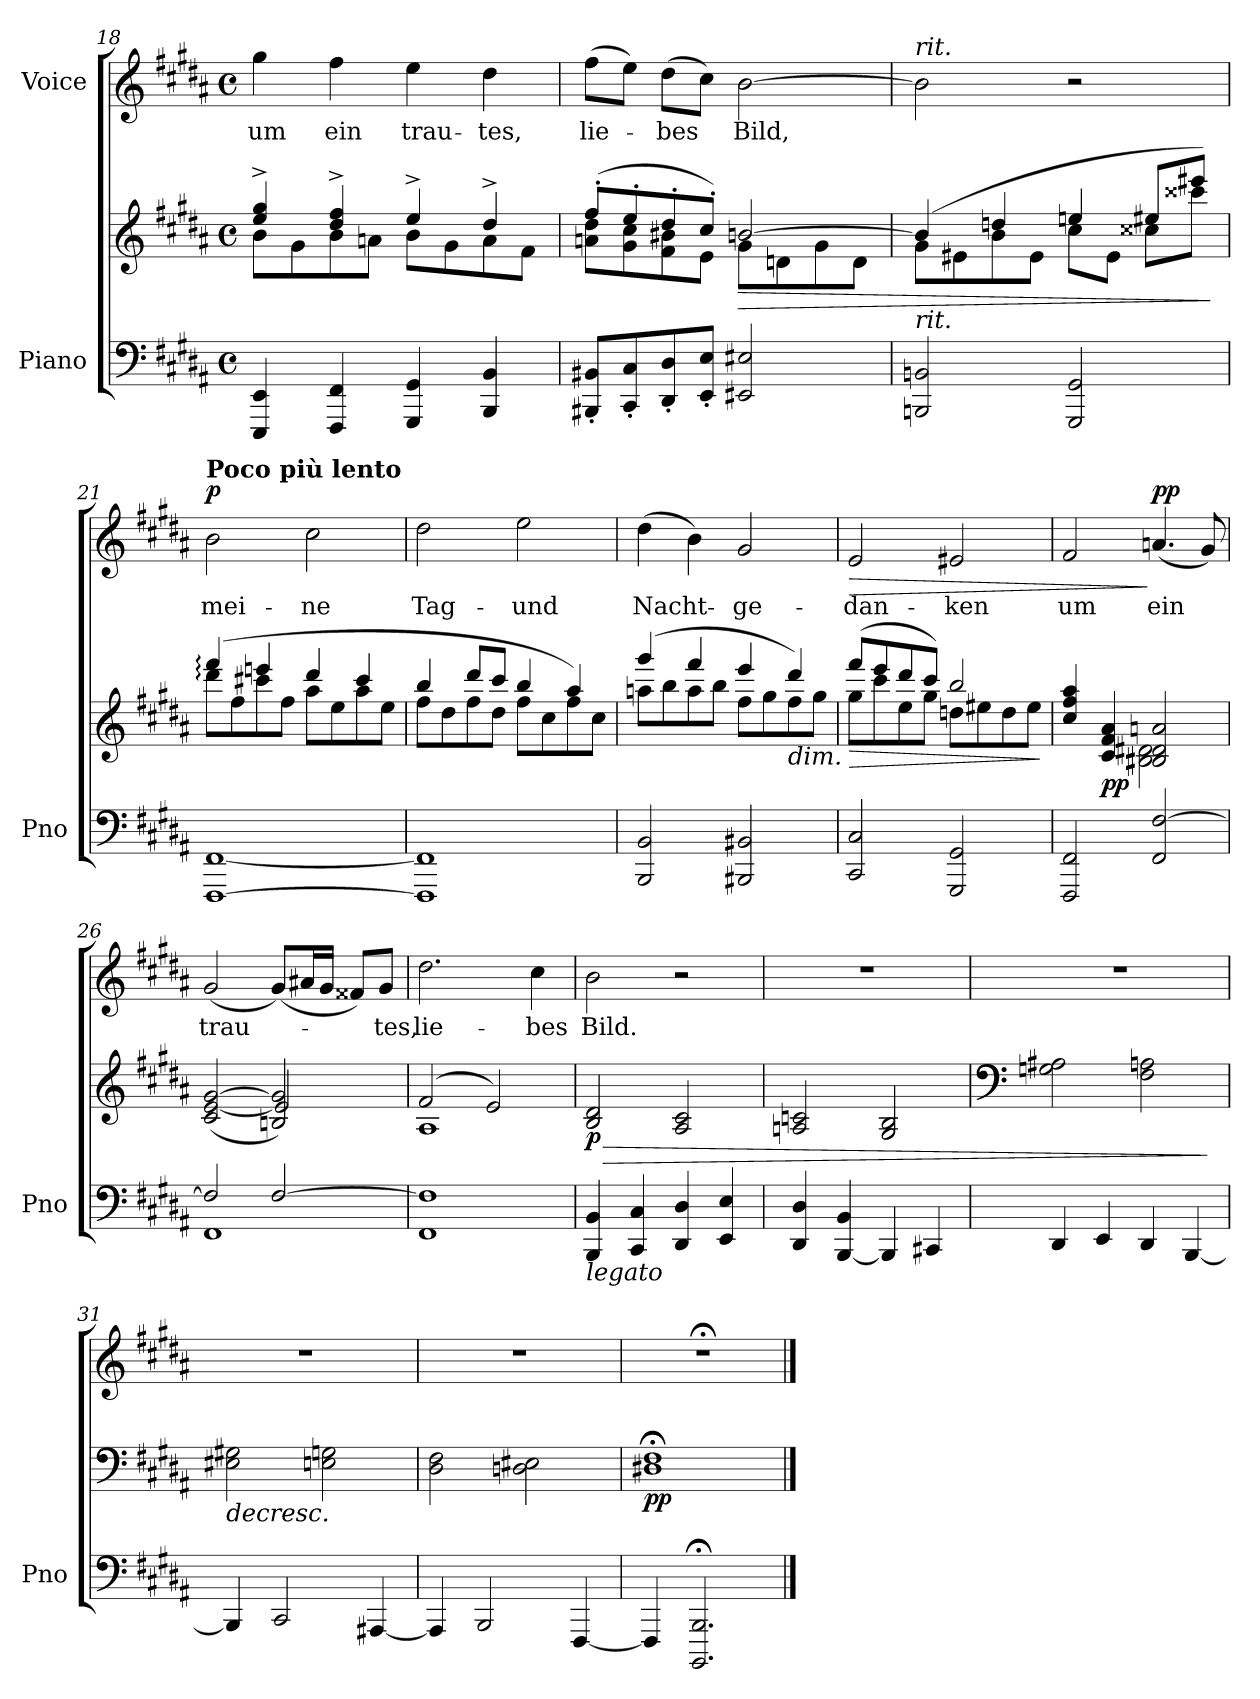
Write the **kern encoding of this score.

**kern	**kern	**dynam	**kern	**text	**dynam
*part2	*part2	*part2	*part1	*part1	*part1
*staff3	*staff2	*staff2/3	*staff1	*staff1	*staff1
*I"Piano	*	*	*I"Voice	*	*
*I'Pno	*	*	*	*	*
!!LO:PB:g=z
*clefF4	*clefG2	*	*clefG2	*	*
*k[f#c#g#d#a#]	*k[f#c#g#d#a#]	*	*k[f#c#g#d#a#]	*	*
*M4/4	*M4/4	*	*M4/4	*	*
*met(c)	*met(c)	*	*met(c)	*	*
=18	=18	=18	=18	=18	=18
*	*^	*	*	*	*
!	!	!	!	!	!LO:LY:b	!
4EEE/ 4EE/	4ee/^ 4gg#/^	8b\L	.	4gg#\	um	.
.	.	8g#\	.	.	.	.
!	!	!	!	!	!LO:LY:b	!
4FFF#/ 4FF#/	4dd#/^ 4ff#/^	8b\	.	4ff#\	ein	.
.	.	8an\J	.	.	.	.
!	!	!	!	!	!LO:LY:b	!
4GGG#/ 4GG#/	4ee^/	8b\L	.	4ee\	trau-	.
.	.	8g#\	.	.	.	.
!	!	!	!	!	!LO:LY:b	!
4BBB/ 4BB/	4dd#^/	8a\	.	4dd#\	-tes,	.
.	.	8f#\J	.	.	.	.
=19	=19	=19	=19	=19	=19	=19
!	!	!	!	!	!LO:LY:b	!
8BBB#X/' 8BB#X/'L	(>8ff#'/L	8an\ 8dd#\L	.	(>8ff#\L	lie-	.
8CC#/' 8C#/'	8ee'/	8g#\ 8cc#\	.	8ee\J)	.	.
!	!	!	!	!	!LO:LY:b	!
8DD#/' 8D#/'	8dd#'/	8f#\ 8b#X\	.	(>8dd#\L	-bes	.
8EE/' 8E/'J	8cc#'/J)	8e\J	.	8cc#\J)	.	.
!	!	!	!LO:HP:b	!	!LO:LY:b	!
2EE#X/ 2E#X/	[2bn/	8g#\L	>	[2b\	Bild,	.
.	.	8dn\	.	.	.	.
.	.	8g#\	.	.	.	.
.	.	8d\J	.	.	.	.
=20	=20	=20	=20	=20	=20	=20
!	!	!	!	!LO:TX:a:i:t=rit.	!	!
!LO:TX:a:i:t=rit.	!	!	!	!	!	!
2BBBn/ 2BBn/	(>4b/]	8g#\L	.	2b\]	.	.
.	.	8e#X\	.	.	.	.
.	4ddn/	8b\	.	.	.	.
.	.	8e#\J	.	.	.	.
2GGG#/ 2GG#/	4een/	8cc#\L	.	2r	.	.
.	.	8e#\J	.	.	.	.
.	8ee#X/L	8cc##X\L	.	.	.	.
.	8eee#X/J)	8ccc##X\J	.	.	.	.
*	*v	*v	*	*	*	*
.	.	]	.	.	.
!!LO:LB:g=z
=21	=21	=21	=21	=21	=21
*^	*^	*	*	*	*
!	!	!	!	!	!LO:TX:a:B:t=Poco più lento	!	!
!	!	!	!	!LO:DY:a=2	!	!LO:LY:b	!
!	!	!	!	!LO:DY:n=1:a=2	!	!	!LO:DY:a
[1FFF#	[1FF#	(>4fff#:/	8ddd#:\L	p other-dynamics	2b\	mei-	p
.	.	.	8ff#\	.	.	.	.
.	.	4eeen/	8ccc#X\	.	.	.	.
.	.	.	8ff#\J	.	.	.	.
!	!	!	!	!	!	!LO:LY:b	!
.	.	4ddd#/	8aa#\L	.	2cc#\	-ne	.
.	.	.	8ee\	.	.	.	.
.	.	4ccc#/	8aa#\	.	.	.	.
.	.	.	8ee\J	.	.	.	.
=22	=22	=22	=22	=22	=22	=22	=22
!	!	!	!	!	!	!LO:LY:b	!
1FFF#]	1FF#]	4bb/	8ff#\L	.	2dd#\	Tag-	.
.	.	.	8dd#\	.	.	.	.
.	.	8ddd#/L	8ff#\	.	.	.	.
.	.	8ccc#/J	8dd#\J	.	.	.	.
!	!	!	!	!	!	!LO:LY:b	!
.	.	4bb/	8ff#\L	.	2ee\	-und	.
.	.	.	8cc#\	.	.	.	.
.	.	4aa#/)	8ff#\	.	.	.	.
.	.	.	8cc#\J	.	.	.	.
*v	*v	*	*	*	*	*	*
=23	=23	=23	=23	=23	=23	=23
!	!	!	!	!	!LO:LY:b	!
2BBB/ 2BB/	(>4ggg#/	8aan\L	.	(>4dd#\	Nacht-	.
.	.	8bb\	.	.	.	.
.	4fff#/	8aa\	.	4b\)	.	.
.	.	8bb\J	.	.	.	.
!	!	!	!	!	!LO:LY:b	!
2BBB#X/ 2BB#X/	4eee/	8ff#\L	.	2g#/	-ge-	.
.	.	8gg#\	.	.	.	.
!	!LO:TX:b:i:t=dim.	!	!	!	!	!
.	4ddd#/)	8ff#\	.	.	.	.
.	.	8gg#\J	.	.	.	.
!!LO:LB:g=z
=24	=24	=24	=24	=24	=24	=24
!	!	!	!LO:HP:b	!	!LO:LY:b	!LO:HP:b
2CC#/ 2C#/	(>8fff#/L	8gg#\L	>	2e/	-dan-	>
.	8eee/	8ccc#\	.	.	.	.
.	8ddd#/	8ee\	.	.	.	.
.	8ccc#/J)	8gg#\J	.	.	.	.
!	!	!	!	!	!LO:LY:b	!
2GGG#/ 2GG#/	2bb/	8ddn\L	.	2e#X/	-ken	.
.	.	8ee#X\	.	.	.	.
.	.	8dd\	.	.	.	.
.	.	8ee#\J	.	.	.	.
*	*v	*v	*	*	*	*
.	.	]	.	.	.
=25	=25	=25	=25	=25	=25
*	*^	*	*	*	*
!	!	!	!	!	!LO:LY:b	!
2FFF#/ 2FF#/	4cc#/ 4ff#/ 4aa#/	2ryy	.	2f#/	um	.
!	!	!	!LO:DY:b	!	!	!
.	4c#/ 4f#/ 4a#/	.	pp	.	.	.
!	!	!	!	!	!LO:LY:b	!LO:DY:n=1:a
2FF#/ [2F#/	2B#X/ 2d#/ 2an/	2B#\ 2d#X\	.	(<4.an/	ein	] pp
.	.	.	.	8g#/)	.	.
=26	=26	=26	=26	=26	=26	=26
*^	*	*	*	*	*	*
!	!	!	!	!	!	!LO:LY:b	!
2F#/]	1FF#	(>2c#/ [2e/ [2g#/	2ryy	.	(<2g#/	trau-	.
[2F#/	.	2Bn/ 2g#/])	2e/]	.	(<8g#/L)	.	.
.	.	.	.	.	16a#X/L	.	.
.	.	.	.	.	16g#/JJ	.	.
.	.	.	.	.	8f##X/L)	.	.
!	!	!	!	!	!	!LO:LY:b	!
.	.	.	.	.	8g#/J	-tes,	.
=27	=27	=27	=27	=27	=27	=27	=27
!	!	!	!	!	!	!LO:LY:b	!
1F#]	1FF#	(>2f#/	1A#	.	2.dd#\	lie-	.
.	.	2e/)	.	.	.	.	.
!	!	!	!	!	!	!LO:LY:b	!
.	.	.	.	.	4cc#\	-bes	.
*v	*v	*	*	*	*	*	*
*	*v	*v	*	*	*	*
!!LO:PB:g=z
=28	=28	=28	=28	=28	=28
!LO:TX:b:i:t=legato	!	!	!	!	!
!	!	!LO:HP:b	!	!LO:LY:b	!
!	!	!LO:DY:n=1:b	!	!	!
4BBB/ 4BB/	2B/ 2d#/	> p	2b\	Bild.	.
4CC#/ 4C#/	.	.	.	.	.
*	*	*	*MM88	*	*
4DD#/ 4D#/	2A#/ 2c#/	.	2r	.	.
4EE/ 4E/	.	.	.	.	.
=29	=29	=29	=29	=29	=29
*	*	*	*MM86	*	*
4DD#/ 4D#/	2An/ 2cn/	.	1r	.	.
[4BBB/ 4BB/	.	.	.	.	.
4BBB/]	2G#/ 2B/	.	.	.	.
4CC#X/	.	.	.	.	.
=30	=30	=30	=30	=30	=30
*	*clefF4	*	*	*	*
*	*	*	*MM82	*	*
4DD#/	2Gn\ 2A#X\	.	1r	.	.
4EE/	.	.	.	.	.
4DD#/	2F#\ 2An\	.	.	.	.
[4BBB/	.	.	.	.	.
.	.	]	.	.	.
=31	=31	=31	=31	=31	=31
*	*	*	*MM78	*	*
!	!	!LO:HP:b	!	!	!
4BBB/]	2E#X\ 2G#X\	>	1r	.	.
2CC#/	.	.	.	.	.
.	2En\ 2Gn\	.	.	.	.
[4AAA#X/	.	.	.	.	.
=32	=32	=32	=32	=32	=32
4AAA#/]	2D#\ 2F#\	.	1r	.	.
2BBB/	.	.	.	.	.
.	2Dn\ 2E#X\	.	.	.	.
[4FFF#/	.	.	.	.	.
=33	=33	=33	=33	=33	=33
!	!	!LO:DY:b	!	!	!
4FFF#/]	1D#X;< 1F#;<	pp	1r;<	.	.
2.BBBB/;< 2.BBB/;<	.	.	.	.	.
.	.	]	.	.	.
==	==	==	==	==	==
*-	*-	*-	*-	*-	*-
